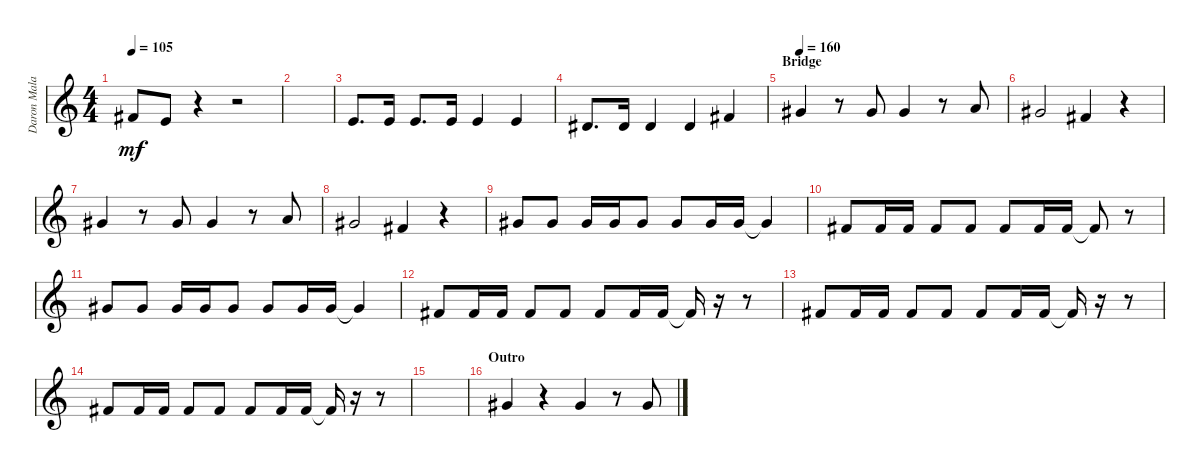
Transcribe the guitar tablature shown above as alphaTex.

\track ("Daron Malakian (V)" "Daron Mala") {instrument oboe}
\staff {score}
\tuning (E4 B3 G3 D3 A2 E2 B1) {hide}
\ts (4 4)
\tempo 105
\clef g2
\ks c
2.1.8{dy mf} 0.1.8 r.4 r.2 |
|
0.1.8{d} 0.1.16 0.1.8{d} 0.1.16 0.1.4 0.1.4 |
4.2.8{d} 4.2.16 4.2.4 4.2.4 2.1.4 |
\section ("" "Bridge")
\tempo 160
4.1.4 r.8 4.1.8 4.1.4 r.8 5.1.8 |
4.1.2 2.1.4 r.4 |
4.1.4 r.8 4.1.8 4.1.4 r.8 5.1.8 |
4.1.2 2.1.4 r.4 |
4.1.8 4.1.8 4.1.16 4.1.16 4.1.8 4.1.8 4.1.16 4.1.16 4.1{t}.4 |
2.1.8 2.1.16 2.1.16 2.1.8 2.1.8 2.1.8 2.1.16 2.1.16 2.1{t}.8 r.8 |
4.1.8 4.1.8 4.1.16 4.1.16 4.1.8 4.1.8 4.1.16 4.1.16 4.1{t}.4 |
2.1.8 2.1.16 2.1.16 2.1.8 2.1.8 2.1.8 2.1.16 2.1.16 2.1{t}.16 r.16 r.8 |
2.1.8 2.1.16 2.1.16 2.1.8 2.1.8 2.1.8 2.1.16 2.1.16 2.1{t}.16 r.16 r.8 |
2.1.8 2.1.16 2.1.16 2.1.8 2.1.8 2.1.8 2.1.16 2.1.16 2.1{t}.16 r.16 r.8 |
|
\section ("" "Outro")
4.1.4 r.4 4.1.4 r.8 4.1.8
